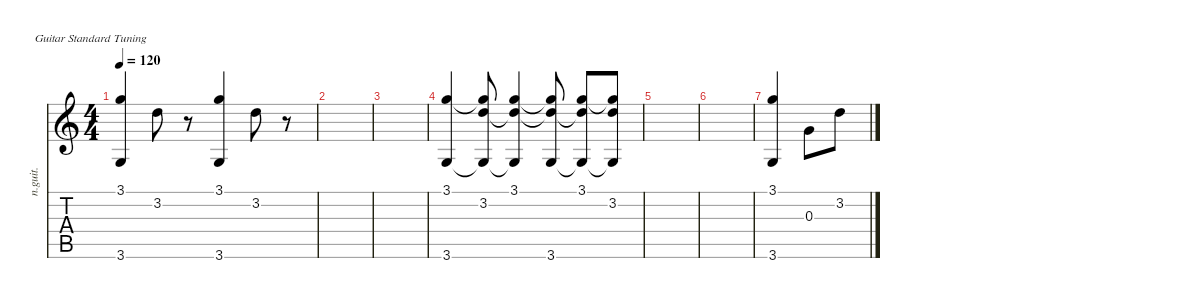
\defaultSystemsLayout 4
\hideDynamics
\bracketExtendMode nobrackets
\otherSystemsTrackNameOrientation horizontal
\track ("Nylon Guitar" "n.guit.") {instrument acousticguitarnylon}
\staff {score tabs}
\tuning (E4 B3 G3 D3 A2 E2)
\ts (4 4)
\tempo 120
\clef g2
\ks c
(3.1 3.6).4{dy mf instrument acousticguitarnylon beam Up} 3.2.8{beam Down} r.8{beam Down} (3.1 3.6).4{beam Up} 3.2.8{beam Down} r.8{beam Down} |
|
|
(3.6 3.1).4{beam Up} (3.2 3.6{t} 3.1{t}).8{beam Up} (3.1 3.6{t} 3.2{t}).4{beam Up} (3.6 3.1{t} 3.2{t}).8{beam Up} (3.1 3.2{t} 3.6{t}).8{beam Up} (3.2 3.6{t} 3.1{t}).8{beam Up} |
|
|
(3.1 3.6).4{beam Up} 0.3.8{beam Down} 3.2.8{beam Down}
